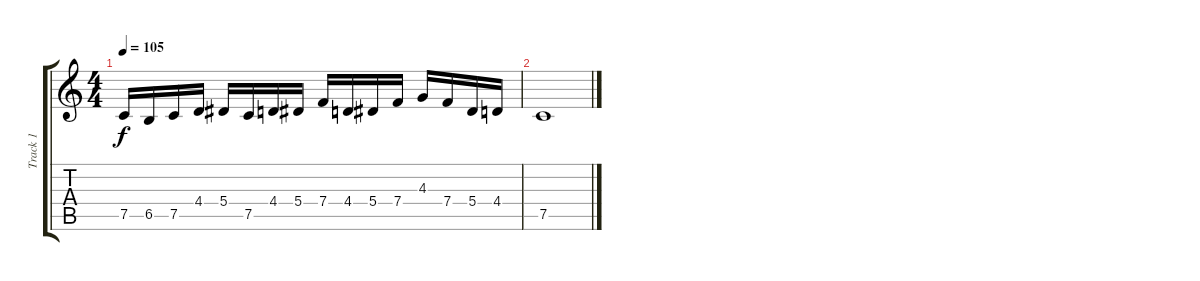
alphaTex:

\track ("Track 1" "Track 1") {instrument distortionguitar}
\staff {score tabs}
\tuning (C4 G3 Eb3 Bb2 F2 C2) {hide}
\ts (4 4)
\tempo 105
\clef g2
\ks c
7.5.16{dy f} 6.5.16 7.5.16 4.4.16 5.4.16 7.5.16 4.4.16 5.4.16 7.4.16 4.4.16 5.4.16 7.4.16 4.3.16 7.4.16 5.4.16 4.4.16 |
7.5.1
